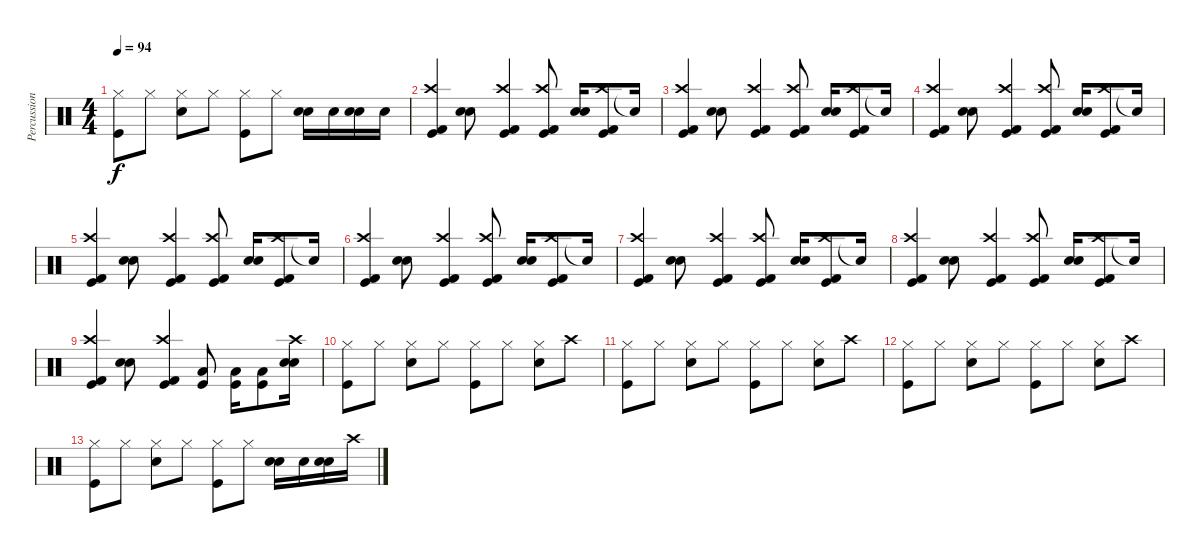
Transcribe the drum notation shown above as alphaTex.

\track ("Percussion" "Percussion") {instrument percussion}
\staff {score}
\articulation defaults
\ts (4 4)
\tempo 94
\clef neutral
\ks c
("Kick (hit)" "Hi-Hat (closed)").8{dy f} "Hi-Hat (closed)".8 ("Snare (hit) 2" "Hi-Hat (closed)").8 "Hi-Hat (closed)".8 ("Kick (hit)" "Hi-Hat (closed)").8 "Hi-Hat (closed)".8 ("Snare (hit) 2" "Snare (hit) 2").16 "Snare (hit) 2".16 ("Snare (hit) 2" "Snare (hit) 2").16 "Snare (hit) 2".16 |
("Crash high (hit)" "Kick (hit) 2" "Kick (hit)").4 ("Snare (hit) 2" "Snare (hit) 2").8 ("Crash high (hit)" "Kick (hit) 2" "Kick (hit)").4 ("Crash high (hit)" "Kick (hit) 2" "Kick (hit)").8 ("Snare (hit) 2" "Snare (hit) 2").16 ("Crash high (hit)" "Kick (hit) 2" "Kick (hit)").8 "Snare (hit)"{t}.16 |
("Crash high (hit)" "Kick (hit) 2" "Kick (hit)").4 ("Snare (hit) 2" "Snare (hit) 2").8 ("Crash high (hit)" "Kick (hit) 2" "Kick (hit)").4 ("Crash high (hit)" "Kick (hit) 2" "Kick (hit)").8 ("Snare (hit) 2" "Snare (hit) 2").16 ("Crash high (hit)" "Kick (hit) 2" "Kick (hit)").8 "Snare (hit)"{t}.16 |
("Crash high (hit)" "Kick (hit) 2" "Kick (hit)").4 ("Snare (hit) 2" "Snare (hit) 2").8 ("Crash high (hit)" "Kick (hit) 2" "Kick (hit)").4 ("Crash high (hit)" "Kick (hit) 2" "Kick (hit)").8 ("Snare (hit) 2" "Snare (hit) 2").16 ("Crash high (hit)" "Kick (hit) 2" "Kick (hit)").8 "Snare (hit)"{t}.16 |
("Crash high (hit)" "Kick (hit) 2" "Kick (hit)").4 ("Snare (hit) 2" "Snare (hit) 2").8 ("Crash high (hit)" "Kick (hit) 2" "Kick (hit)").4 ("Crash high (hit)" "Kick (hit) 2" "Kick (hit)").8 ("Snare (hit) 2" "Snare (hit) 2").16 ("Crash high (hit)" "Kick (hit) 2" "Kick (hit)").8 "Snare (hit)"{t}.16 |
("Crash high (hit)" "Kick (hit) 2" "Kick (hit)").4 ("Snare (hit) 2" "Snare (hit) 2").8 ("Crash high (hit)" "Kick (hit) 2" "Kick (hit)").4 ("Crash high (hit)" "Kick (hit) 2" "Kick (hit)").8 ("Snare (hit) 2" "Snare (hit) 2").16 ("Crash high (hit)" "Kick (hit) 2" "Kick (hit)").8 "Snare (hit)"{t}.16 |
("Crash high (hit)" "Kick (hit) 2" "Kick (hit)").4 ("Snare (hit) 2" "Snare (hit) 2").8 ("Crash high (hit)" "Kick (hit) 2" "Kick (hit)").4 ("Crash high (hit)" "Kick (hit) 2" "Kick (hit)").8 ("Snare (hit) 2" "Snare (hit) 2").16 ("Crash high (hit)" "Kick (hit) 2" "Kick (hit)").8 "Snare (hit)"{t}.16 |
("Crash high (hit)" "Kick (hit) 2" "Kick (hit)").4 ("Snare (hit) 2" "Snare (hit) 2").8 ("Crash high (hit)" "Kick (hit) 2" "Kick (hit)").4 ("Crash high (hit)" "Kick (hit) 2" "Kick (hit)").8 ("Snare (hit) 2" "Snare (hit) 2").16 ("Crash high (hit)" "Kick (hit) 2" "Kick (hit)").8 "Snare (hit)"{t}.16 |
("Crash high (hit)" "Kick (hit) 2" "Kick (hit)").4 ("Snare (hit) 2" "Snare (hit) 2").8 ("Crash high (hit)" "Kick (hit) 2" "Kick (hit)").4 ("Low Floor Tom (hit)" "Kick (hit)").8 ("Low Floor Tom (hit)" "Kick (hit)").16 ("Low Floor Tom (hit)" "Kick (hit)").8 ("Crash high (hit)" "Snare (hit) 2" "Snare (hit) 2").16 |
("Kick (hit)" "Hi-Hat (closed)").8 "Hi-Hat (closed)".8 ("Snare (hit) 2" "Hi-Hat (closed)").8 "Hi-Hat (closed)".8 ("Kick (hit)" "Hi-Hat (closed)").8 "Hi-Hat (closed)".8 ("Snare (hit) 2" "Hi-Hat (closed)").8 "Crash high (hit)".8 |
("Kick (hit)" "Hi-Hat (closed)").8 "Hi-Hat (closed)".8 ("Snare (hit) 2" "Hi-Hat (closed)").8 "Hi-Hat (closed)".8 ("Kick (hit)" "Hi-Hat (closed)").8 "Hi-Hat (closed)".8 ("Snare (hit) 2" "Hi-Hat (closed)").8 "Crash high (hit)".8 |
("Kick (hit)" "Hi-Hat (closed)").8 "Hi-Hat (closed)".8 ("Snare (hit) 2" "Hi-Hat (closed)").8 "Hi-Hat (closed)".8 ("Kick (hit)" "Hi-Hat (closed)").8 "Hi-Hat (closed)".8 ("Snare (hit) 2" "Hi-Hat (closed)").8 "Crash high (hit)".8 |
("Kick (hit)" "Hi-Hat (closed)").8 "Hi-Hat (closed)".8 ("Snare (hit) 2" "Hi-Hat (closed)").8 "Hi-Hat (closed)".8 ("Kick (hit)" "Hi-Hat (closed)").8 "Hi-Hat (closed)".8 ("Snare (hit) 2" "Snare (hit) 2").16 "Snare (hit) 2".16 ("Snare (hit) 2" "Snare (hit) 2").16 "Crash high (hit)".16
